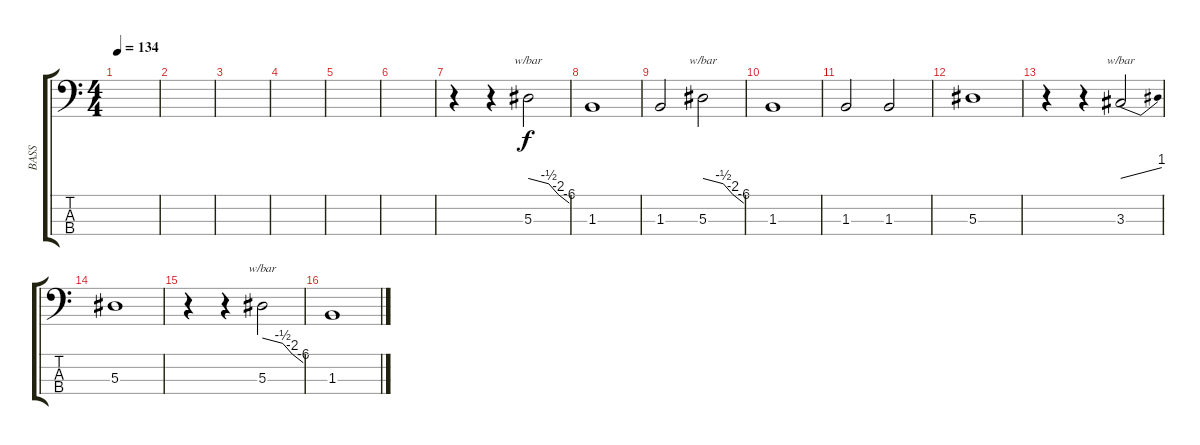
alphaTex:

\track ("BASS" "BASS") {instrument electricbassfinger}
\staff {score tabs}
\tuning (Ab2 Eb2 Bb1 F1) {hide}
\ts (4 4)
\tempo 134
\clef f4
\ks c
|
|
|
|
|
|
r.4 r.4 5.3.2{tbe (custom default 0 0 30 -2 44 -8 60 -24)} |
1.3.1 |
1.3.2 5.3.2{tbe (custom default 0 0 30 -2 44 -8 60 -24)} |
1.3.1 |
1.3.2 1.3.2 |
5.3.1 |
r.4 r.4 3.3.2{tbe (dive default 0 0 60 4)} |
5.3.1 |
r.4 r.4 5.3.2{tbe (custom default 0 0 30 -2 44 -8 60 -24)} |
1.3.1
